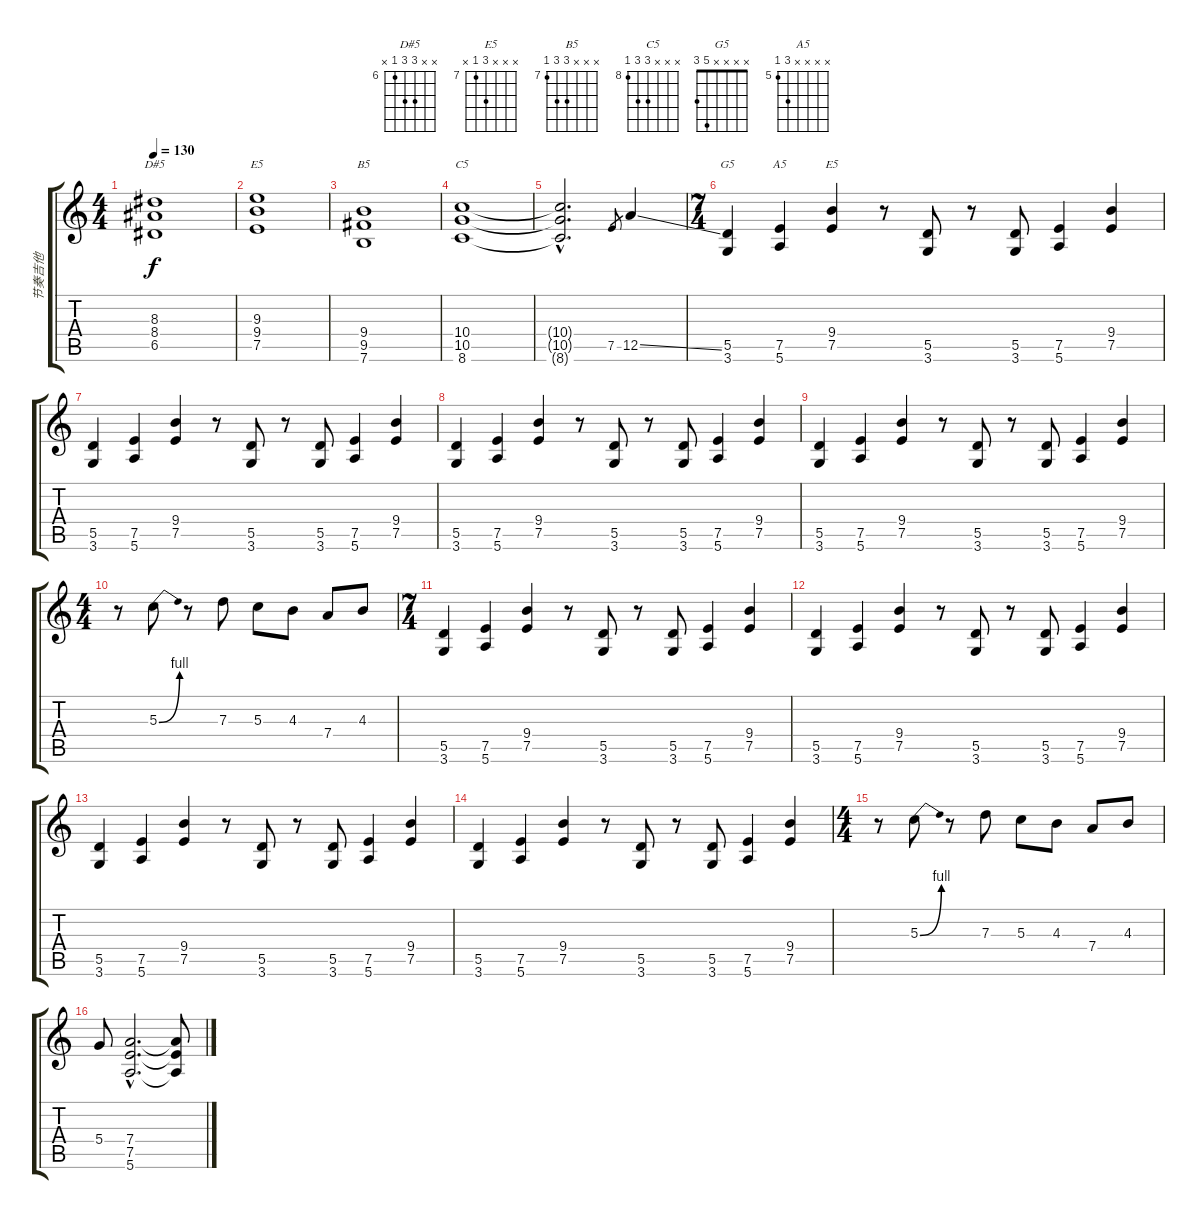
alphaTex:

\track ("节奏吉他" "节奏吉他") {instrument overdrivenguitar}
\staff {score tabs}
\tuning (E4 B3 G3 D3 A2 E2) {hide}
\chord ("D#5" x x 8 8 6 x) {firstfret 6}
\chord ("E5" x x 9 9 7 x) {firstfret 7}
\chord ("B5" x x x 9 9 7) {firstfret 7}
\chord ("C5" x x x 10 10 8) {firstfret 8}
\chord ("G5" x x x x 5 3)
\chord ("A5" x x x x 7 5) {firstfret 5}
\chord ("E5" x x x 9 7 x) {firstfret 7}
\ts (4 4)
\tempo 130
\clef g2
\ks c
(8.3 8.4 6.5).1{ch "D#5" dy f} |
(9.3 9.4 7.5).1{ch "E5"} |
(9.4 9.5 7.6).1{ch "B5"} |
(10.4 10.5 8.6).1{ch "C5"} |
(10.4{hac t} 10.5{hac t} 8.6{hac t}).2{d} 7.5.8{gr} 12.5{ss}.4 |
\ts (7 4)
(5.5 3.6).4{ch "G5"} (7.5 5.6).4{ch "A5"} (9.4 7.5).4{ch "E5"} r.8 (5.5 3.6).8 r.8 (5.5 3.6).8 (7.5 5.6).4 (9.4 7.5).4 |
(5.5 3.6).4 (7.5 5.6).4 (9.4 7.5).4 r.8 (5.5 3.6).8 r.8 (5.5 3.6).8 (7.5 5.6).4 (9.4 7.5).4 |
(5.5 3.6).4 (7.5 5.6).4 (9.4 7.5).4 r.8 (5.5 3.6).8 r.8 (5.5 3.6).8 (7.5 5.6).4 (9.4 7.5).4 |
(5.5 3.6).4 (7.5 5.6).4 (9.4 7.5).4 r.8 (5.5 3.6).8 r.8 (5.5 3.6).8 (7.5 5.6).4 (9.4 7.5).4 |
\ts (4 4)
r.8 5.3{be (bend 0 0 60 4)}.8 r.8 7.3.8 5.3.8 4.3.8 7.4.8 4.3.8 |
\ts (7 4)
(5.5 3.6).4 (7.5 5.6).4 (9.4 7.5).4 r.8 (5.5 3.6).8 r.8 (5.5 3.6).8 (7.5 5.6).4 (9.4 7.5).4 |
(5.5 3.6).4 (7.5 5.6).4 (9.4 7.5).4 r.8 (5.5 3.6).8 r.8 (5.5 3.6).8 (7.5 5.6).4 (9.4 7.5).4 |
(5.5 3.6).4 (7.5 5.6).4 (9.4 7.5).4 r.8 (5.5 3.6).8 r.8 (5.5 3.6).8 (7.5 5.6).4 (9.4 7.5).4 |
(5.5 3.6).4 (7.5 5.6).4 (9.4 7.5).4 r.8 (5.5 3.6).8 r.8 (5.5 3.6).8 (7.5 5.6).4 (9.4 7.5).4 |
\ts (4 4)
r.8 5.3{be (bend 0 0 60 4)}.8 r.8 7.3.8 5.3.8 4.3.8 7.4.8 4.3.8 |
5.4.8 (7.4{hac} 7.5{hac} 5.6{hac}).2{d} (7.4{t} 7.5{t} 5.6{t}).8
